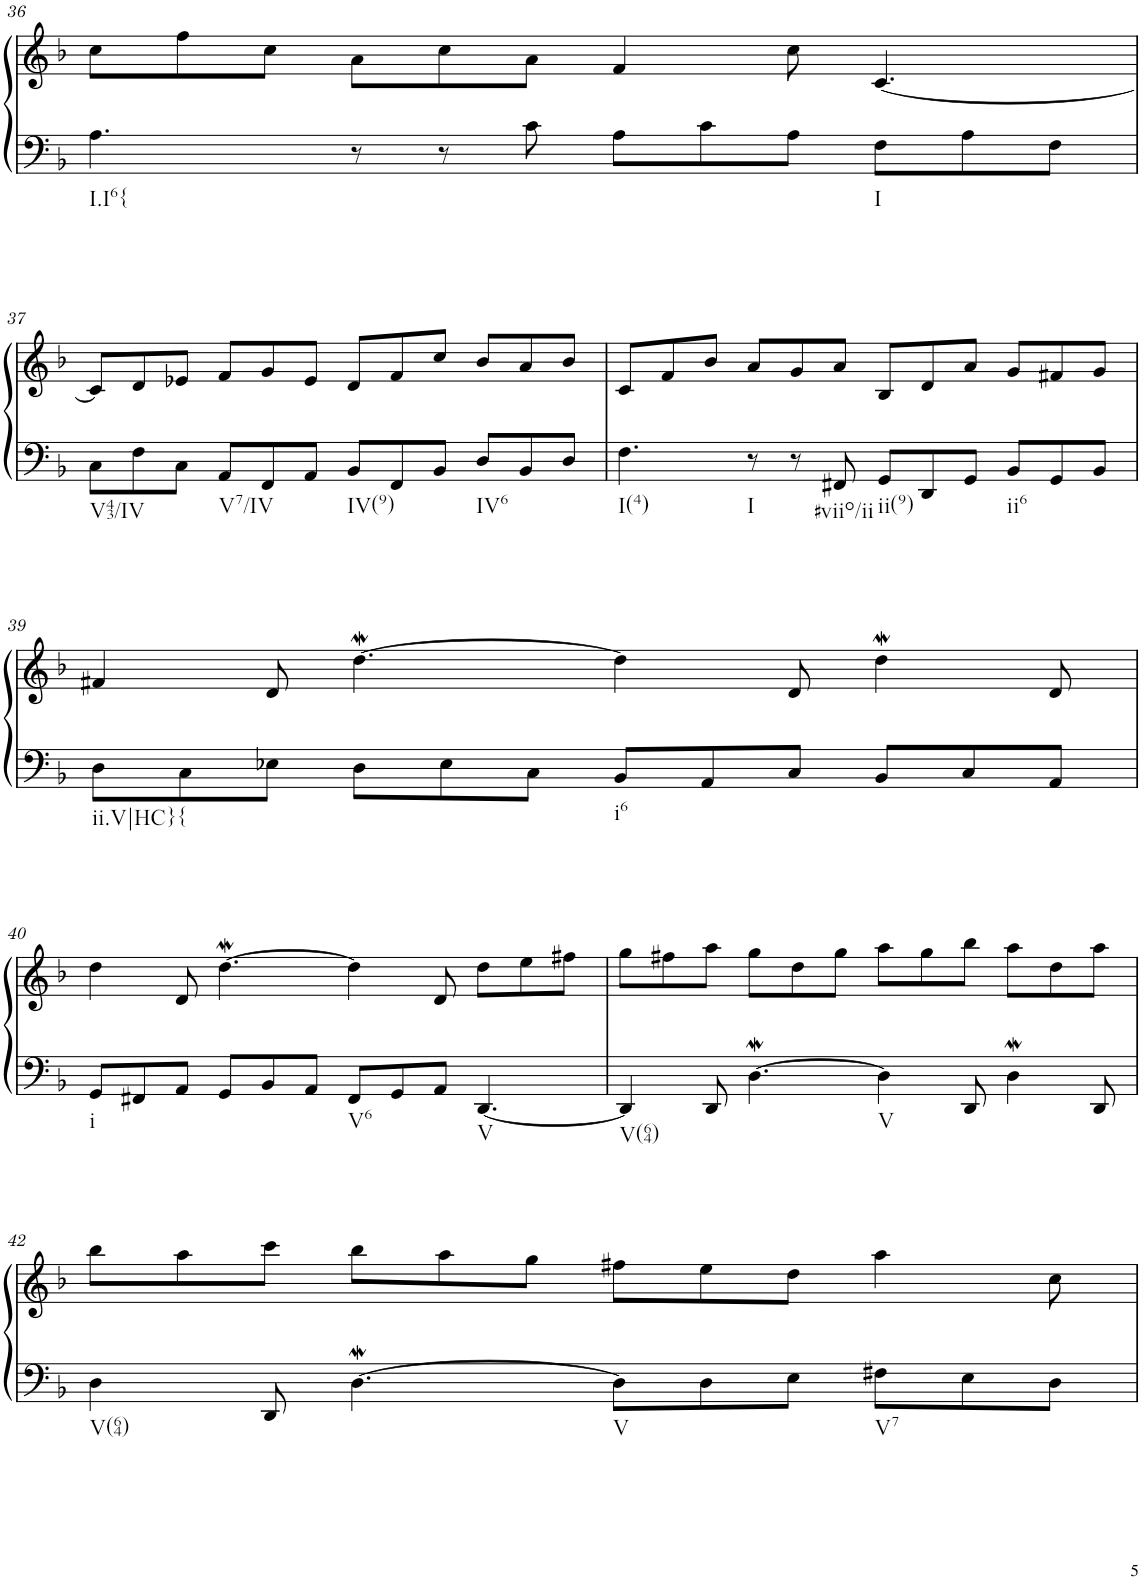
**kern	**kern
*part1	*part1
*staff2	*staff1
*I"Klavier linke Hand	*
!!LO:PB:g=z
*clefF4	*clefG2
*k[b-]	*k[b-]
*M12/8	*M12/8
=36	=36
!LO:TX:b:t=I.I6{	!
4.A\	8cc\L
.	8ff\
.	8cc\J
8r	8a\L
8r	8cc\
8c\	8a\J
8A\L	4f/
8c\	.
8A\J	8cc\
!LO:TX:b:t=I	!
8F\L	[4.c/
8A\	.
8F\J	.
!!LO:LB:g=z
=37	=37
!LO:TX:b:t=V43/IV	!
8C\L	8c/L]
8F\	8d/
8C\J	8e-X/J
!LO:TX:b:t=V7/IV	!
8AA/L	8f/L
8FF/	8g/
8AA/J	8e-/J
!LO:TX:b:t=IV(9)	!
8BB-/L	8d/L
8FF/	8f/
8BB-/J	8cc/J
!LO:TX:b:t=IV6	!
8D/L	8b-/L
8BB-/	8a/
8D/J	8b-/J
=38	=38
!LO:TX:b:t=I(4)	!
4.F\	8c/L
.	8f/
.	8b-/J
!LO:TX:b:t=I	!
8r	8a/L
8r	8g/
!LO:TX:b:t=#viio/ii	!
8FF#X/	8a/J
!LO:TX:b:t=ii(9)	!
8GG/L	8B-/L
8DD/	8d/
8GG/J	8a/J
!LO:TX:b:t=ii6	!
8BB-/L	8g/L
8GG/	8f#X/
8BB-/J	8g/J
!!LO:LB:g=z
=39	=39
!LO:TX:b:t=ii.V|HC}{	!
8D\L	4f#X/
8C\	.
8E-X\J	8d/
8D\L	[4.ddW\
8E-\	.
8C\J	.
!LO:TX:b:t=i6	!
8BB-/L	4dd\]
8AA/	.
8C/J	8d/
8BB-/L	4ddW\
8C/	.
8AA/J	8d/
!!LO:LB:g=z
=40	=40
!LO:TX:b:t=i	!
8GG/L	4dd\
8FF#X/	.
8AA/J	8d/
8GG/L	[4.ddW\
8BB-/	.
8AA/J	.
!LO:TX:b:t=V6	!
8FF#/L	4dd\]
8GG/	.
8AA/J	8d/
!LO:TX:b:t=V	!
[4.DD/	8dd\L
.	8ee\
.	8ff#X\J
=41	=41
!LO:TX:b:t=V(64)	!
4DD/]	8gg\L
.	8ff#X\
8DD/	8aa\J
[4.DW\	8gg\L
.	8dd\
.	8gg\J
!LO:TX:b:t=V	!
4D\]	8aa\L
.	8gg\
8DD/	8bb-\J
4DW\	8aa\L
.	8dd\
8DD/	8aa\J
!!LO:LB:g=z
=42	=42
!LO:TX:b:t=V(64)	!
4D\	8bb-\L
.	8aa\
8DD/	8ccc\J
[4.DW\	8bb-\L
.	8aa\
.	8gg\J
!LO:TX:b:t=V	!
8D\L]	8ff#X\L
8D\	8ee\
8E\J	8dd\J
!LO:TX:b:t=V7	!
8F#X\L	4aa\
8E\	.
8D\J	8cc\
=	=
*-	*-
